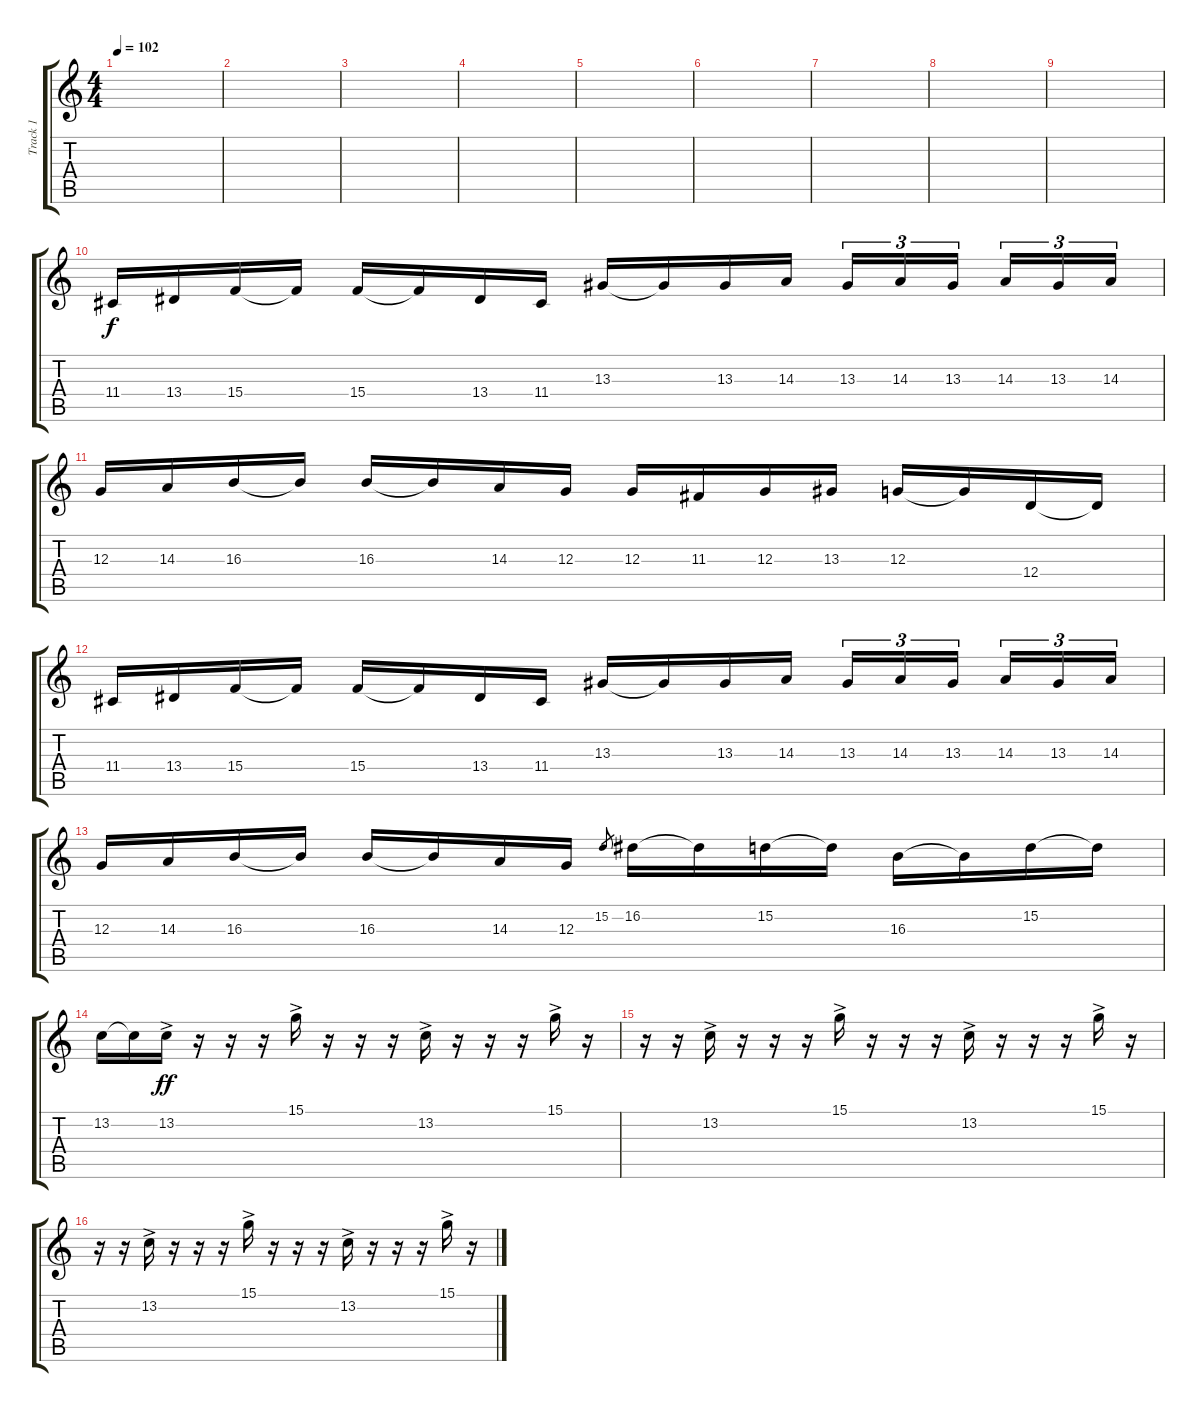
\track ("Track 1" "Track 1") {instrument vibraphone}
\staff {score tabs}
\tuning (E4 B3 G3 D3 A2 E2) {hide}
\ts (4 4)
\tempo 102
\clef g2
\ks c
|
|
|
|
|
|
|
|
|
11.4.16 13.4.16 15.4.16 15.4{t}.16 15.4.16 15.4{t}.16 13.4.16 11.4.16 13.3.16 13.3{t}.16 13.3.16 14.3.16 13.3.16{tu (3 2)} 14.3.16{tu (3 2)} 13.3.16{tu (3 2) beam splitsecondary} 14.3.16{tu (3 2)} 13.3.16{tu (3 2)} 14.3.16{tu (3 2)} |
12.3.16 14.3.16 16.3.16 16.3{t}.16 16.3.16 16.3{t}.16 14.3.16 12.3.16 12.3.16 11.3.16 12.3.16 13.3.16 12.3.16 12.3{t}.16 12.4.16 12.4{t}.16 |
11.4.16 13.4.16 15.4.16 15.4{t}.16 15.4.16 15.4{t}.16 13.4.16 11.4.16 13.3.16 13.3{t}.16 13.3.16 14.3.16 13.3.16{tu (3 2)} 14.3.16{tu (3 2)} 13.3.16{tu (3 2) beam splitsecondary} 14.3.16{tu (3 2)} 13.3.16{tu (3 2)} 14.3.16{tu (3 2)} |
12.3.16 14.3.16 16.3.16 16.3{t}.16 16.3.16 16.3{t}.16 14.3.16 12.3.16 15.2.8{gr} 16.2.16 16.2{t}.16 15.2.16 15.2{t}.16 16.3.16 16.3{t}.16 15.2.16 15.2{t}.16 |
13.2.16 13.2{t}.16 13.2{ac}.16{dy ff} r.16 r.16 r.16 15.1{ac}.16 r.16 r.16 r.16 13.2{ac}.16 r.16 r.16 r.16 15.1{ac}.16 r.16 |
r.16 r.16 13.2{ac}.16 r.16 r.16 r.16 15.1{ac}.16 r.16 r.16 r.16 13.2{ac}.16 r.16 r.16 r.16 15.1{ac}.16 r.16 |
r.16 r.16 13.2{ac}.16 r.16 r.16 r.16 15.1{ac}.16 r.16 r.16 r.16 13.2{ac}.16 r.16 r.16 r.16 15.1{ac}.16 r.16
